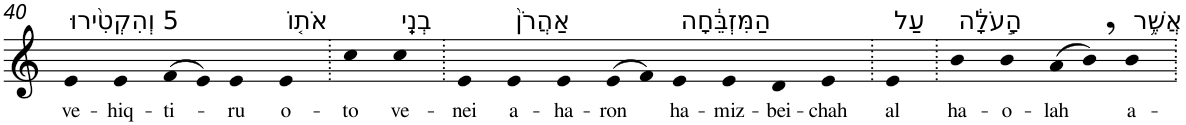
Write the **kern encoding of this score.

**kern	**text
*part1	*part1
*staff1	*staff1
*I"Piano	*
*I'Pno	*
!!LO:PB:g=z
*clefG2	*
*k[]	*
=40	=40
!LO:TX:a:t=5 וְהִקְטִ֨ירוּ	!
!	!LO:LY:b
4e	ve-
!	!LO:LY:b
4e	-hiq-
!	!LO:LY:b
(>8f	-ti-
8e)	.
!	!LO:LY:b
4e	-ru
!LO:TX:a:t=אֹת֤וֹ	!
!	!LO:LY:b
4e	o-
=41.	=41.
!	!LO:LY:b
4cc	-to
!LO:TX:a:t=בְנֵֽי	!
!	!LO:LY:b
4cc	ve-
=42.	=42.
!	!LO:LY:b
4e	-nei
!LO:TX:a:t=אַהֲרֹן֙	!
!	!LO:LY:b
4e	a-
!	!LO:LY:b
4e	-ha-
!	!LO:LY:b
(>8e	-ron
8f)	.
!LO:TX:a:t=הַמִּזְבֵּ֔חָה	!
!	!LO:LY:b
4e	ha-
!	!LO:LY:b
4e	-miz-
!	!LO:LY:b
4d	-bei-
!	!LO:LY:b
4e	-chah
=43.	=43.
!LO:TX:a:t=עַל	!
!	!LO:LY:b
4e	al
=44.	=44.
!LO:TX:a:t=הָ֣עֹלָ֔ה	!
!	!LO:LY:b
4b	ha-
!	!LO:LY:b
4b	-o-
!	!LO:LY:b
(>8a	-lah
8b,)	.
!LO:TX:a:t=אֲשֶׁ֥ר	!
!	!LO:LY:b
4b	a-
=.	=.
*-	*-
